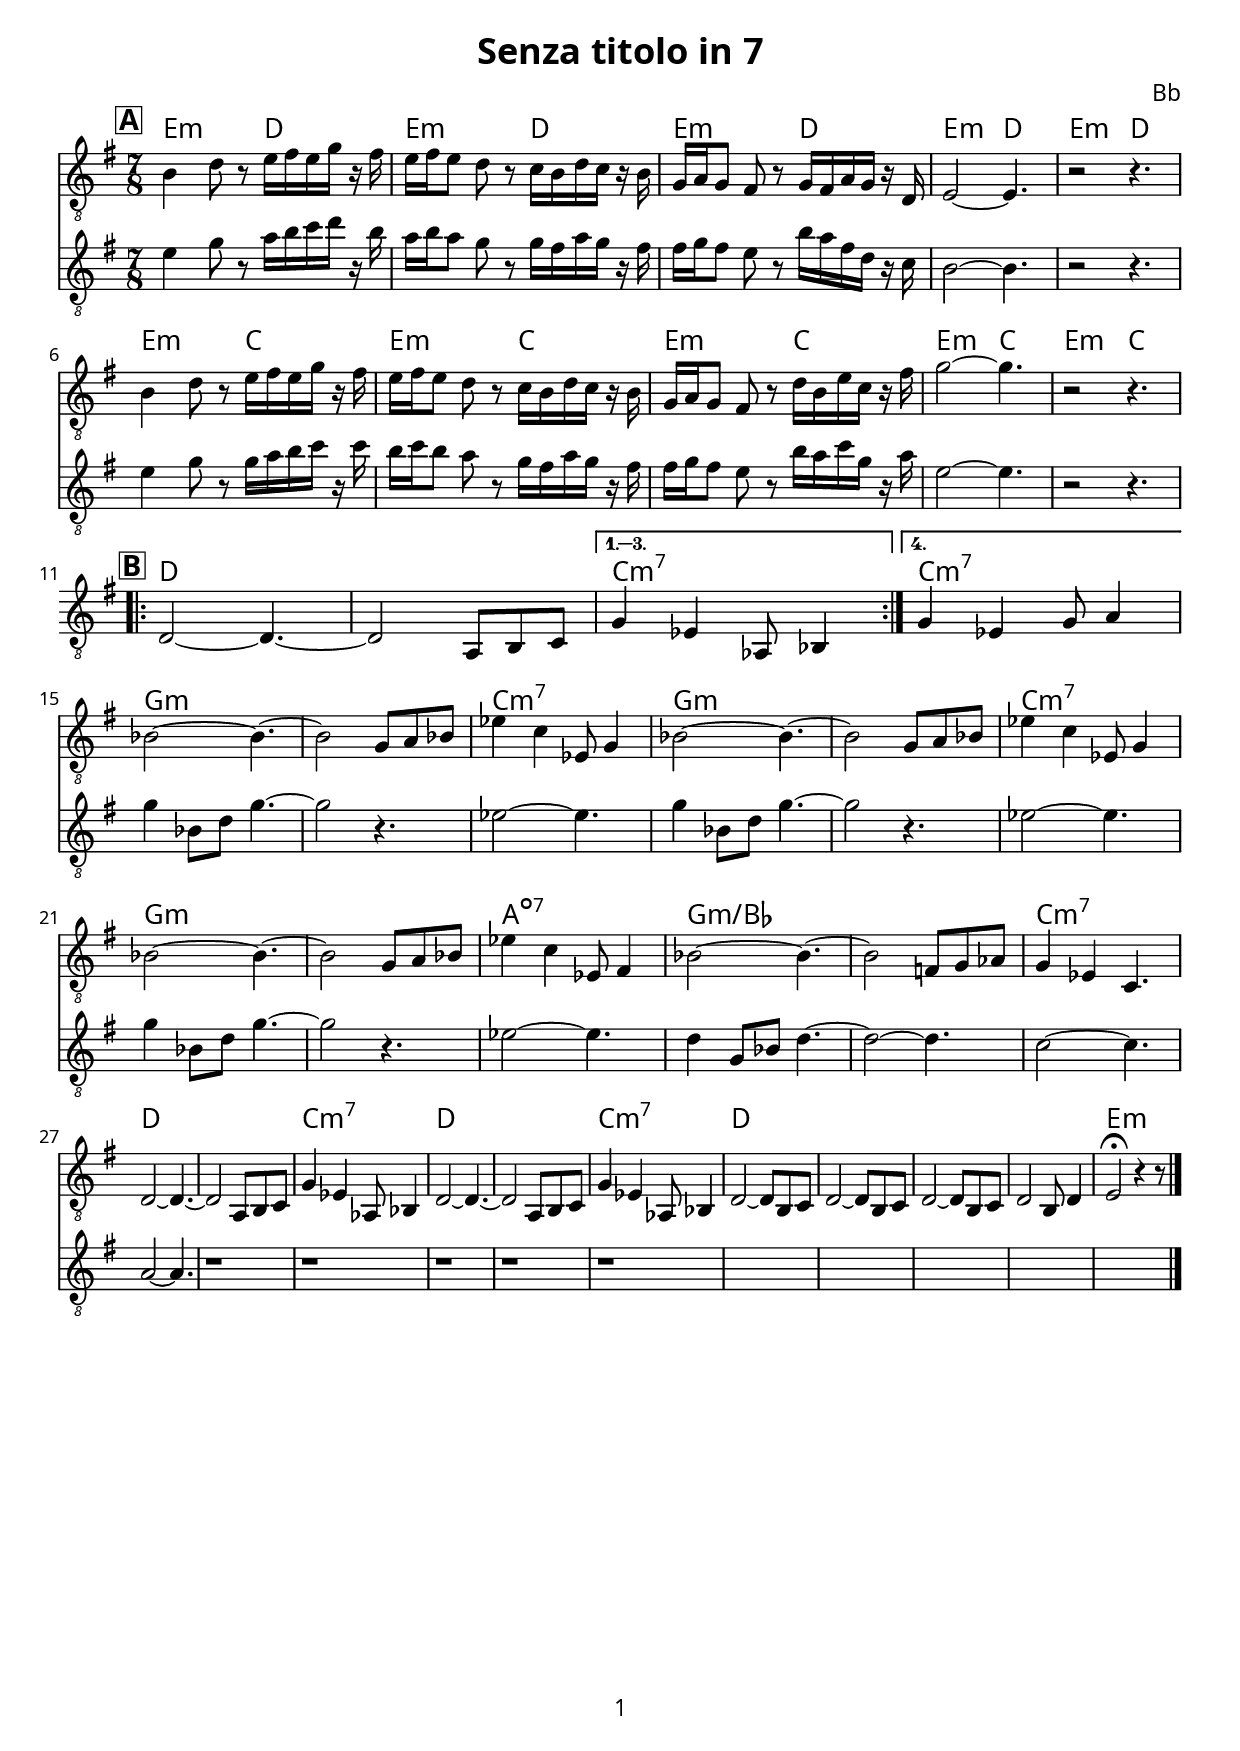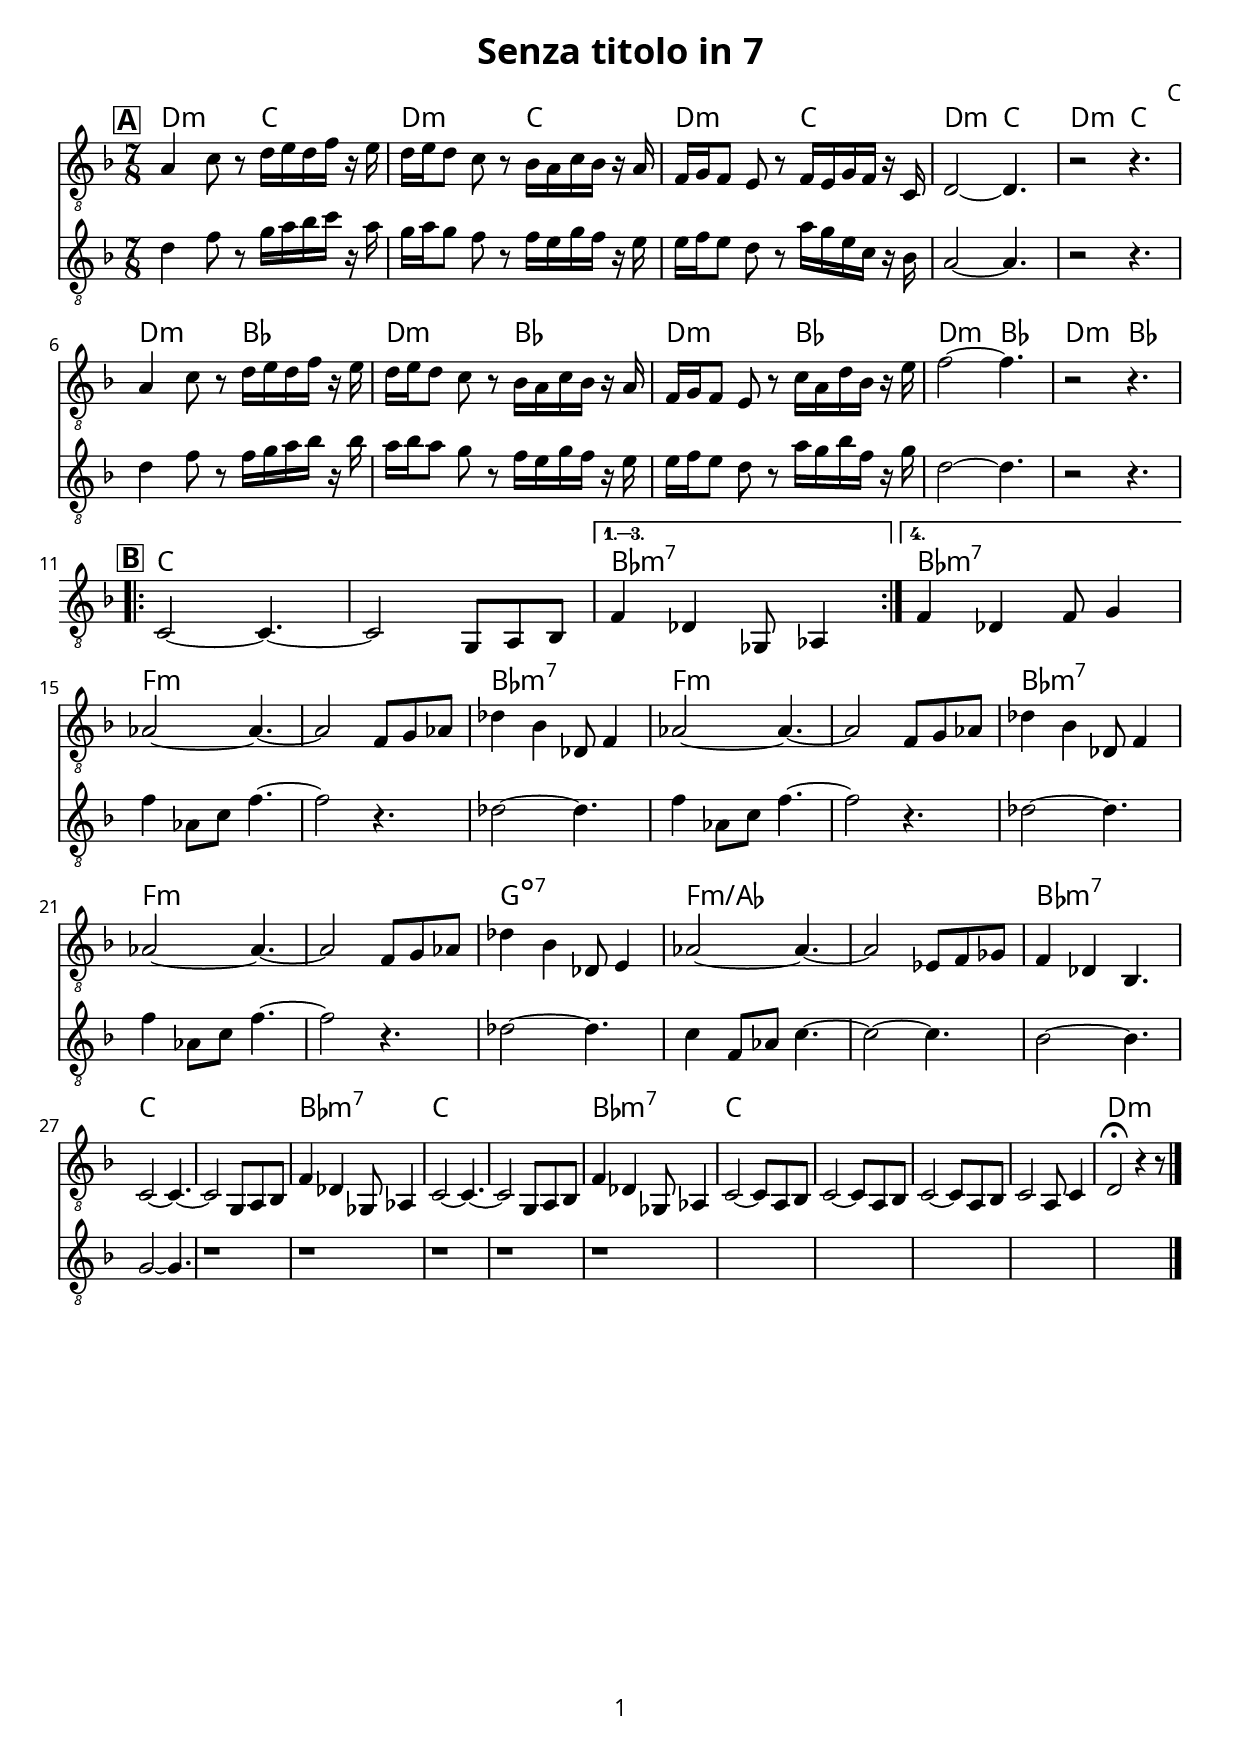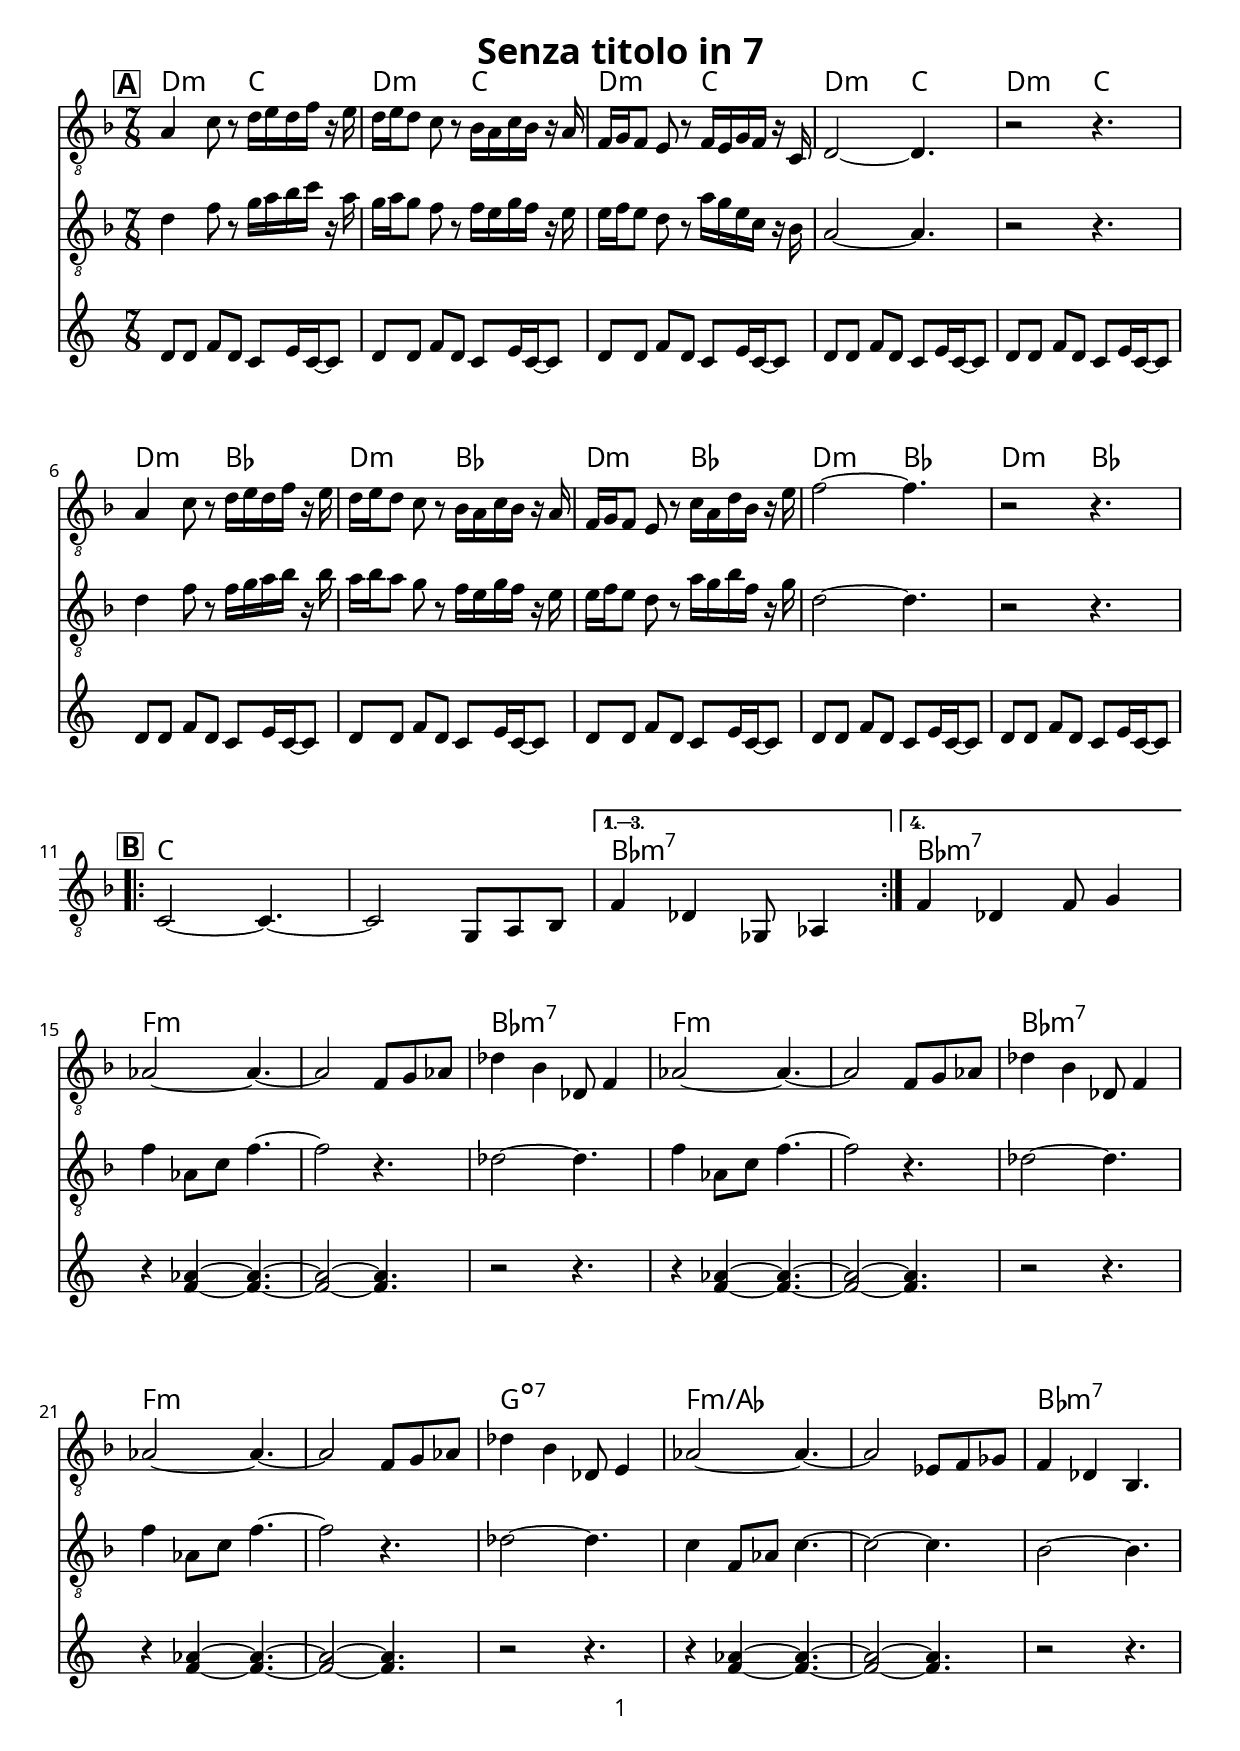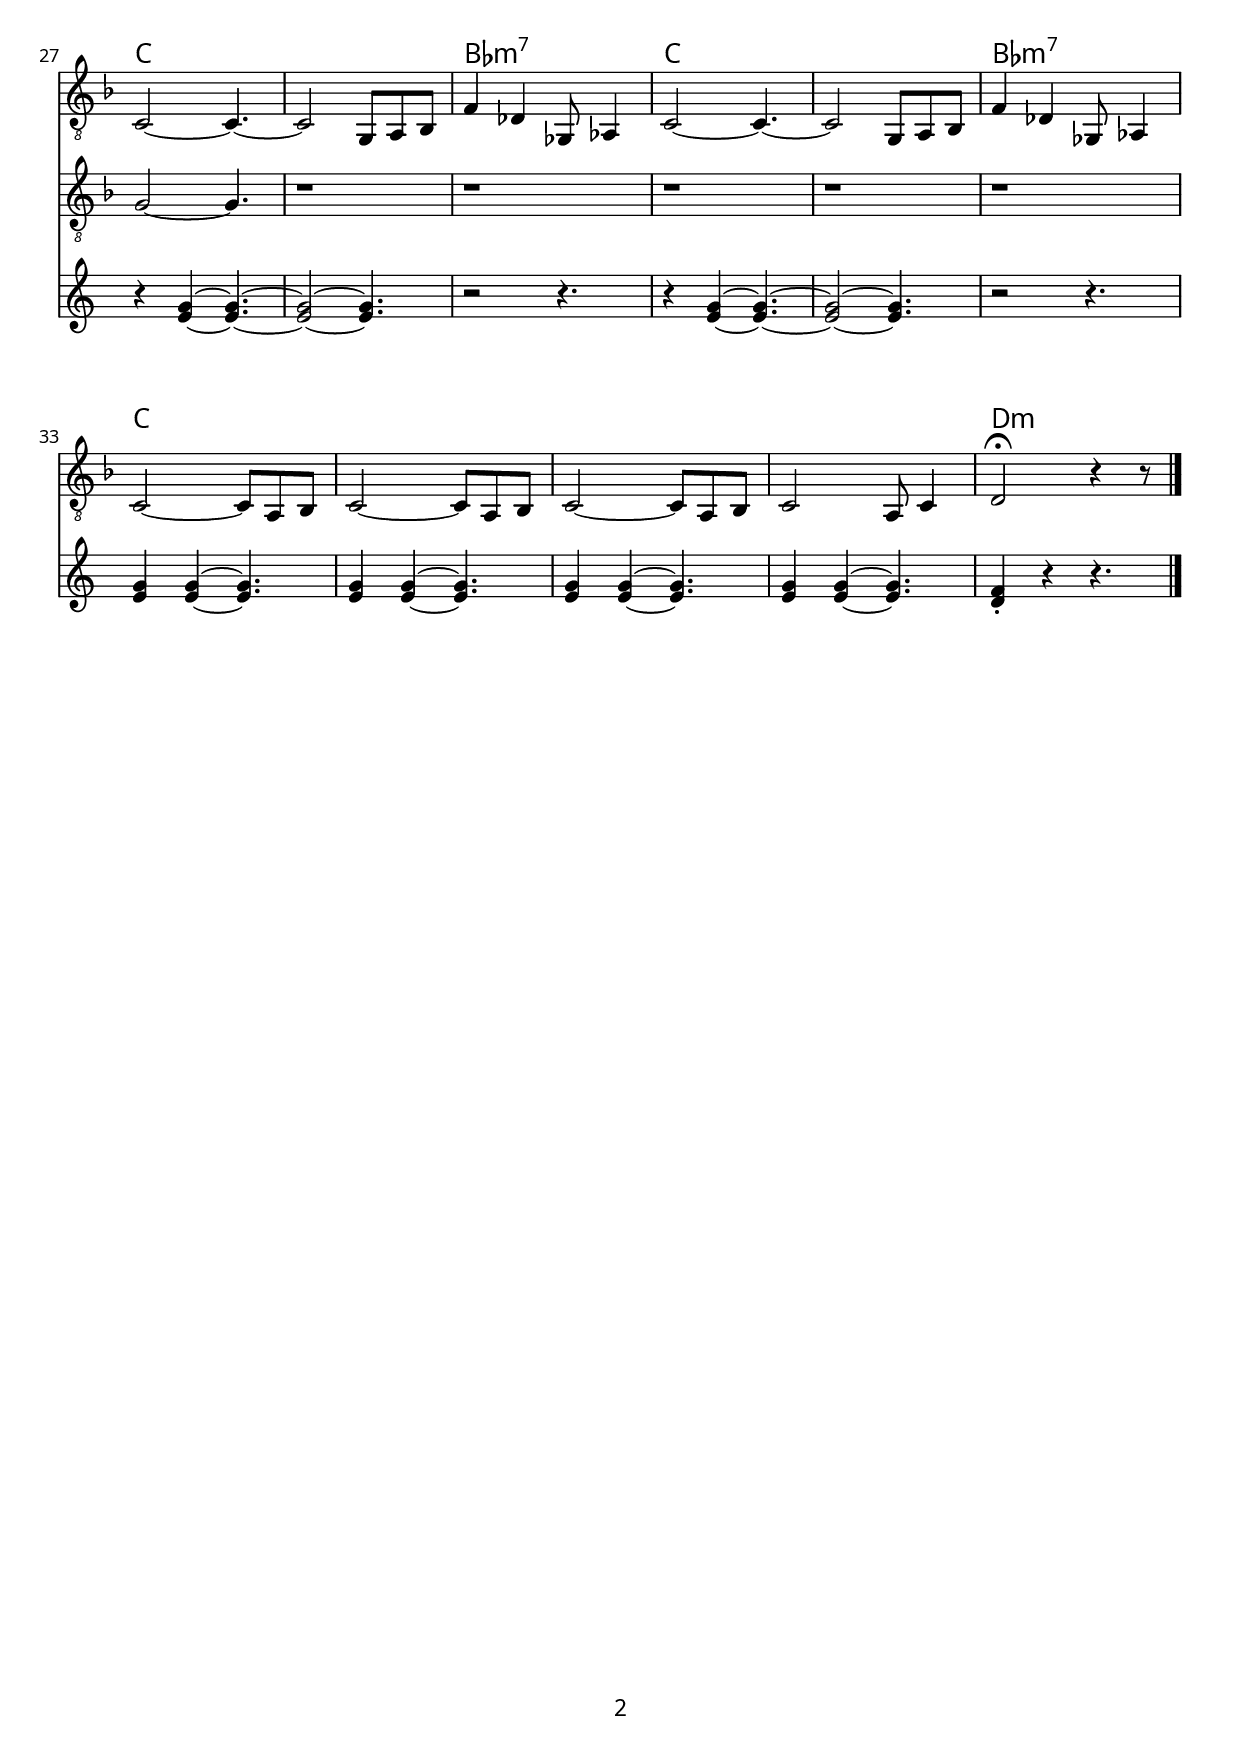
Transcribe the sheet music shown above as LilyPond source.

% {{{ PARAMETRI
  myTitle = "Senza titolo in 7"
  myKey = \key f \major
  myTime = \time #'(2 2 3) 7/8
  myTempo =  #(ly:make-moment 60 4)
% }}}

% INTESTAZIONE {{{
\version "2.18.2"

\header {
  title = \myTitle
}

\paper{
  print-first-page-number = ##t
  oddHeaderMarkup = \markup \null
  evenHeaderMarkup = \markup \null
  oddFooterMarkup = \markup {
    \fill-line {
      \on-the-fly \print-page-number-check-first
      \fromproperty #'page:page-number-string
    }
  }
  evenFooterMarkup = \oddFooterMarkup
  #(set-global-staff-size 10)
  myStaffSize = #20
  fonts = #(make-pango-font-tree
  "FontAwesome"
  "FontAwesome"
  "FontAwesome"
  (/ myStaffSize 20))
}

global = {
  \myKey
  \numericTimeSignature
  \myTime
  \set Score.markFormatter = #format-mark-box-alphabet
}

\layout {
  indent = #0
  \context { 
    \Staff \RemoveEmptyStaves 
    \override VerticalAxisGroup.remove-first = ##t
  }
}

%}}}

% {{{ PARTE A
  temaA = {
      a4 c8 r8 d16 e d f r e | d16 e d8 c r bes16 a c bes r a |
      f16 g f8 e r f16 e g f r c | d2~ d4. | r2 r4. | \break
      a'4 c8 r8 d16 e d f r e | d16 e d8 c r bes16 a c bes r a |
      f16 g f8 e r c'16 a d bes r e | f2~ f4. | r2 r4. |
  }

  temaAdue = {
      d4 f8 r8 g16 a bes c r a | g16 a g8 f r f16 e g f r e |
      e16 f e8 d r a'16 g e c r bes | a2~ a4. | r2 r4. |
      d4 f8 r8 f16 g a bes r bes | a16 bes a8 g r f16 e g f r e |
      e16 f e8 d r a'16 g bes f r g | d2~ d4. | r2 r4. |
  }

  ritmicaA = {
      d8 d f d c e16 c~ c8 | d8 d f d c e16 c~ c8 | d8 d f d c e16 c~ c8 |
      d8 d f d c e16 c~ c8 | d8 d f d c e16 c~ c8 |
      d8 d f d c e16 c~ c8 | d8 d f d c e16 c~ c8 | d8 d f d c e16 c~ c8 |
      d8 d f d c e16 c~ c8 | d8 d f d c e16 c~ c8 |
  }

  accordiA = \chordmode{
      d2:m c4.| d2:m c4.| d2:m c4.|
      d2:m c4.| d2:m c4.|
      d2:m bes4.| d2:m bes4.| d2:m bes4.|
      d2:m bes4.| d2:m bes4.|
  }
% }}}

% {{{ PARTE A
  temaB = {
    \repeat volta 4 {
      c,2~ c4.~ c2 g8 a bes | 
    }
    \alternative{
      { f'4 des ges,8 aes4 | }
      { f'4 des4 f8 g4 | }
    }      
    \break
    aes2~ aes4.~ | aes2 f8 g aes | des4 bes4 des,8 f4 |
    aes2~ aes4.~ | aes2 f8 g aes | des4 bes4 des,8 f4 | \break
    aes2~ aes4.~ | aes2 f8 g aes | des4 bes4 des,8 e4 |
    aes2~ aes4.~ | aes2 ees8 f ges | f4 des4 bes4. | \break

    c2~ c4.~ | c2 g8 a bes | f'4 des ges,8 aes4 | 
    c2~ c4.~ | c2 g8 a bes | f'4 des ges,8 aes4 | 

    c2~ c8 a8 bes | c2~ c8 a8 bes | 
    c2~ c8 a8 bes | c2 a8 c4 | d2\fermata r4 r8 |
  }

  temaBdue = {
    \repeat volta 4 {
      s1*7/8 | s1*7/8 | 
    }
    \alternative{
      { s1*7/8 | }
      { s1*7/8 | }
    }
    f4 aes,8 c f4.~ | f2~ r4. | des2~ des4. |
    f4 aes,8 c f4.~ | f2~ r4. | des2~ des4. |
    f4 aes,8 c f4.~ | f2~ r4. | des2~ des4. |
    c4 f,8 aes c4.~ | c2~ c4. | bes2~ bes4. |
    g2~ g4. | r1*7/8 | r1*7/8 | r1*7/8 | r1*7/8 | r1*7/8 |
    s1*7/8 | s1*7/8 |
    s1*7/8 | s1*7/8 | s1*7/8 |
  }


  ritmicaB = {
    \repeat volta 4 {
      s1*7/8 | s1*7/8 | 
    }
    \alternative{
      { s1*7/8 | }
      { s1*7/8 | }
    }
    r4 <f aes>4~ <f aes>4.~ | <f aes>2~ <f aes>4. | r2 r4. |
    r4 <f aes>4~ <f aes>4.~ | <f aes>2~ <f aes>4. | r2 r4. |
    r4 <f aes>4~ <f aes>4.~ | <f aes>2~ <f aes>4. | r2 r4. |
    r4 <f aes>4~ <f aes>4.~ | <f aes>2~ <f aes>4. | r2 r4. |

    r4 <e g>4~ <e g>4.~ | <e g>2~ <e g>4. | r2 r4. |
    r4 <e g>4~ <e g>4.~ | <e g>2~ <e g>4. | r2 r4. |

    <e g>4 <e g>4~ <e g>4. | <e g>4 <e g>4~ <e g>4. | 
    <e g>4 <e g>4~ <e g>4. | <e g>4 <e g>4~ <e g>4. | 
    <d f>4\staccato r4 r4. |
  }

  accordiB = \chordmode{
    \repeat volta 4 {
      c1*7/8 | c1*7/8 | 
    }
    \alternative{
      { bes1*7/8:m7 | }
      { bes1*7/8:m7 | }
    }
    f1*7/8:m | f1*7/8:m | bes1*7/8:m7 | 
    f1*7/8:m | f1*7/8:m | bes1*7/8:m7 | 
    f1*7/8:m | f1*7/8:m | g1*7/8:dim7 |
    f1*7/8:m/aes | f1*7/8:m/aes |  bes1*7/8:m7 |

    c1*7/8 | c1*7/8 | bes1*7/8:m7 | 
    c1*7/8 | c1*7/8 | bes1*7/8:m7 | 

    c1*7/8 | c1*7/8 | 
    c1*7/8 | c1*7/8 | d1*7/8:m |
  }
% }}}

% SCORE {{{
tema = \relative c' {
  \mark \default
  \temaA \break
  \mark \default
  \temaB \break
  \bar "|."
}

temaDue = \relative c' {
  \temaAdue 
  \temaBdue
}

ritmica = \relative c' {
  \ritmicaA 
  \ritmicaB
}

chordsPart ={
  \new ChordNames {
    \set chordChanges = ##t
    \accordiA
    \accordiB
  }
}

temaPart = \new Staff \with {
  instrumentName = ""
  midiInstrument = "piano"
} { \clef "treble_8" \global \tema }

temaDuePart = \new Staff \with {
  instrumentName = ""
  midiInstrument = "piano"
} { \clef "treble_8" \global \temaDue }

scoreContent = << 
  \chordsPart
  \temaPart
  \temaDuePart
  \ritmica
>>

temiContent = << 
  \chordsPart
  \temaPart
  \temaDuePart
>>
%}}}

% {{{ BOOKS
  \book{
    \bookOutputSuffix "Score"
    \score {
      \scoreContent
      \layout {}
      \midi { \context { \Score tempoWholesPerMinute = #(ly:make-moment 90 4) } }
    }
  }

  \book{
    \header{ composer="C" }
    \bookOutputSuffix "C"
    \score {
      \temiContent
    }
  }

  \book{
    \header{ composer="Bb" }
    \bookOutputSuffix "Bb"
    \score { \transpose c d {\temiContent} }
  }
% }}}
